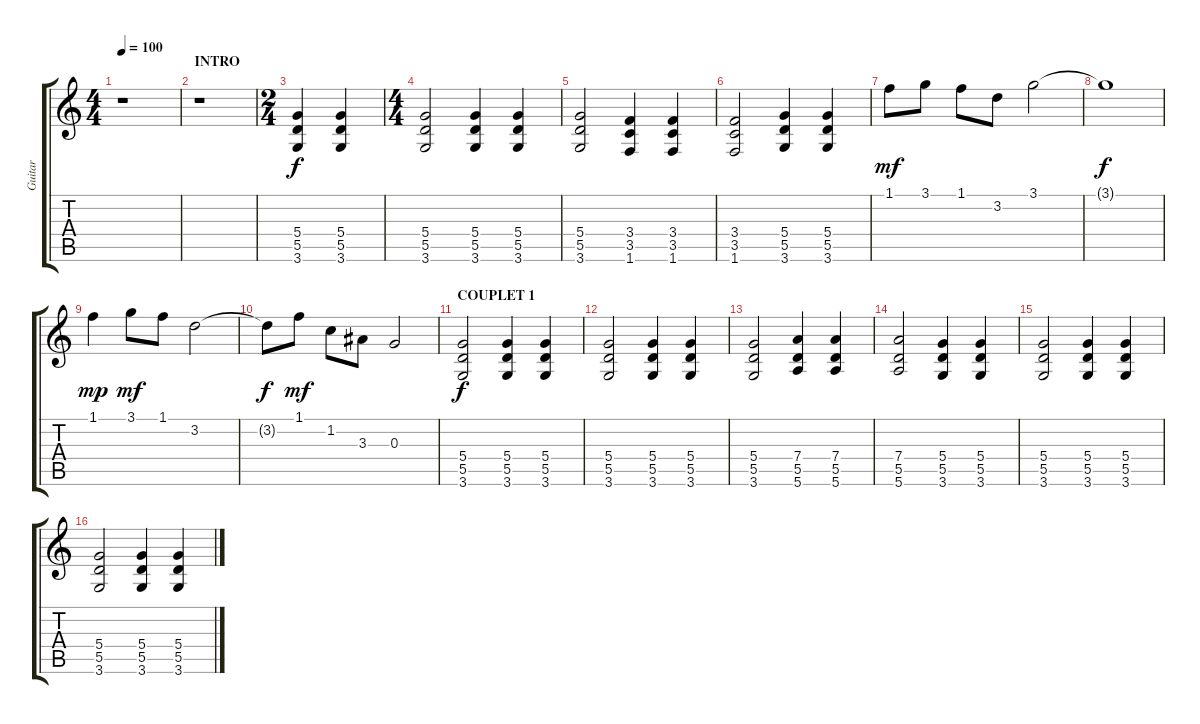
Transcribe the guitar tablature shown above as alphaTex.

\track ("Guitar" "Guitar") {instrument distortionguitar}
\staff {score tabs}
\tuning (E4 B3 G3 D3 A2 E2) {hide}
\ts (4 4)
\tempo 100
\clef g2
\ks c
r.1{dy f instrument distortionguitar} |
\section ("" "INTRO")
r.1 |
\ts (2 4)
(5.4 5.5 3.6).4 (5.4 5.5 3.6).4 |
\ts (4 4)
(5.4 5.5 3.6).2 (5.4 5.5 3.6).4 (5.4 5.5 3.6).4 |
(5.4 5.5 3.6).2 (3.4 3.5 1.6).4 (3.4 3.5 1.6).4 |
(3.4 3.5 1.6).2 (5.4 5.5 3.6).4 (5.4 5.5 3.6).4 |
1.1.8{dy mf} 3.1.8 1.1.8 3.2.8 3.1.2 |
3.1{t}.1{dy f} |
1.1.4{dy mp} 3.1.8{dy mf} 1.1.8 3.2.2 |
3.2{t}.8{dy f} 1.1.8{dy mf} 1.2.8 3.3.8 0.3.2 |
\section ("" "COUPLET 1")
(5.4 5.5 3.6).2{dy f} (5.4 5.5 3.6).4 (5.4 5.5 3.6).4 |
(5.4 5.5 3.6).2 (5.4 5.5 3.6).4 (5.4 5.5 3.6).4 |
(5.4 5.5 3.6).2 (7.4 5.5 5.6).4 (7.4 5.5 5.6).4 |
(7.4 5.5 5.6).2 (5.4 5.5 3.6).4 (5.4 5.5 3.6).4 |
(5.4 5.5 3.6).2 (5.4 5.5 3.6).4 (5.4 5.5 3.6).4 |
(5.4 5.5 3.6).2 (5.4 5.5 3.6).4 (5.4 5.5 3.6).4
